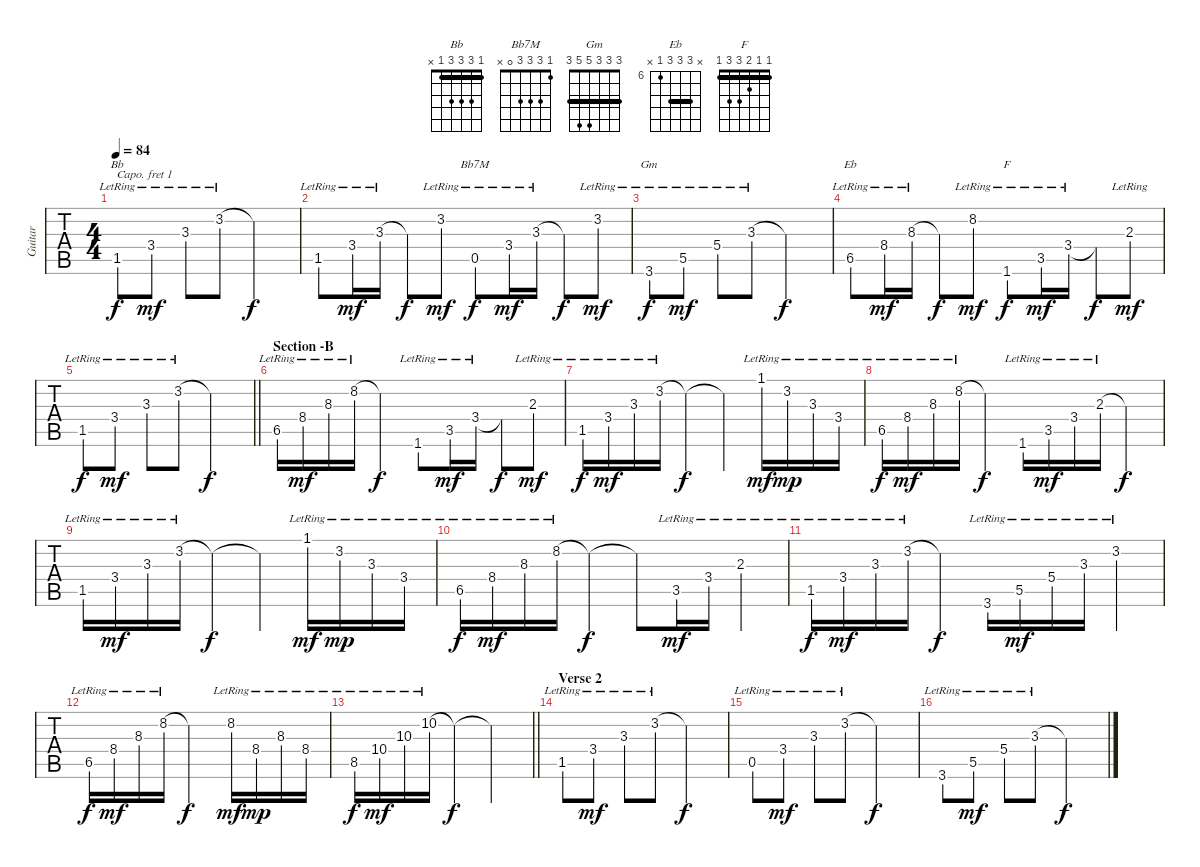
\track ("Guitar" "Guitar") {instrument acousticguitarsteel}
\staff {tabs}
\capo 1
\tuning (E4 B3 G3 D3 A2 E2) {hide}
\chord ("Bb" 1 3 3 3 1 x) {barre 1}
\chord ("Bb7M" 1 3 3 3 0 x)
\chord ("Gm" 3 3 3 5 5 3) {barre 3}
\chord ("Eb" x 8 8 8 6 x) {firstfret 6 barre 8}
\chord ("F" 1 1 2 3 3 1) {barre 1}
\ts (4 4)
\tempo 84
\clef g2
\ks c
1.5{lr}.8{ch "Bb" dy f} 3.4{lr}.8{dy mf} 3.3{lr}.8 3.2{lr}.8 3.2{t}.2{dy f} |
1.5{lr}.8 3.4{lr}.16{dy mf} 3.3{lr}.16 3.3{t}.8{dy f} 3.2{lr}.8{dy mf} 0.5{lr}.8{ch "Bb7M" dy f} 3.4{lr}.16{dy mf} 3.3{lr}.16 3.3{t}.8{dy f} 3.2{lr}.8{dy mf} |
3.6{lr}.8{ch "Gm" dy f} 5.5{lr}.8{dy mf} 5.4{lr}.8 3.3{lr}.8 3.3{t}.2{dy f} |
6.5{lr}.8{ch "Eb"} 8.4{lr}.16{dy mf} 8.3{lr}.16 8.3{t}.8{dy f} 8.2{lr}.8{dy mf} 1.6{lr}.8{ch "F" dy f} 3.5{lr}.16{dy mf} 3.4{lr}.16 3.4{t}.8{dy f} 2.3{lr}.8{dy mf} |
\barLineRight lightlight
1.5{lr}.8{dy f} 3.4{lr}.8{dy mf} 3.3{lr}.8 3.2{lr}.8 3.2{t}.2{dy f} |
\section ("" "Section -B")
6.5{lr}.16 8.4{lr}.16{dy mf} 8.3{lr}.16 8.2{lr}.16 8.2{t}.4{dy f} 1.6{lr}.8 3.5{lr}.16{dy mf} 3.4{lr}.16 3.4{t}.8{dy f} 2.3{lr}.8{dy mf} |
1.5{lr}.16{dy f} 3.4{lr}.16{dy mf} 3.3{lr}.16 3.2{lr}.16 3.2{t}.4{dy f} 3.2{t}.4 1.1{lr}.16{dy mf} 3.2{lr}.16{dy mp} 3.3{lr}.16 3.4{lr}.16 |
6.5{lr}.16{dy f} 8.4{lr}.16{dy mf} 8.3{lr}.16 8.2{lr}.16 8.2{t}.4{dy f} 1.6{lr}.16 3.5{lr}.16{dy mf} 3.4{lr}.16 2.3{lr}.16 2.3{t}.4{dy f} |
1.5{lr}.16 3.4{lr}.16{dy mf} 3.3{lr}.16 3.2{lr}.16 3.2{t}.4{dy f} 3.2{t}.4 1.1{lr}.16{dy mf} 3.2{lr}.16{dy mp} 3.3{lr}.16 3.4{lr}.16 |
6.5{lr}.16{dy f} 8.4{lr}.16{dy mf} 8.3{lr}.16 8.2{lr}.16 8.2{t}.4{dy f} 8.2{t}.8 3.5{lr}.16{dy mf} 3.4{lr}.16 2.3{lr}.4 |
1.5{lr}.16{dy f} 3.4{lr}.16{dy mf} 3.3{lr}.16 3.2{lr}.16 3.2{t}.4{dy f} 3.6{lr}.16 5.5{lr}.16{dy mf} 5.4{lr}.16 3.3{lr}.16 3.2{lr}.4 |
6.5{lr}.16{dy f} 8.4{lr}.16{dy mf} 8.3{lr}.16 8.2{lr}.16 8.2{t}.2{dy f} 8.2{lr}.16{dy mf} 8.4{lr}.16{dy mp} 8.3{lr}.16 8.4{lr}.16 |
\barLineRight lightlight
8.5{lr}.16{dy f} 10.4{lr}.16{dy mf} 10.3{lr}.16 10.2{lr}.16 10.2{t}.4{dy f} 10.2{t}.2 |
\section ("" "Verse 2")
1.5{lr}.8 3.4{lr}.8{dy mf} 3.3{lr}.8 3.2{lr}.8 3.2{t}.2{dy f} |
0.5{lr}.8 3.4{lr}.8{dy mf} 3.3{lr}.8 3.2{lr}.8 3.2{t}.2{dy f} |
3.6{lr}.8 5.5{lr}.8{dy mf} 5.4{lr}.8 3.3{lr}.8 3.3{t}.2{dy f}
